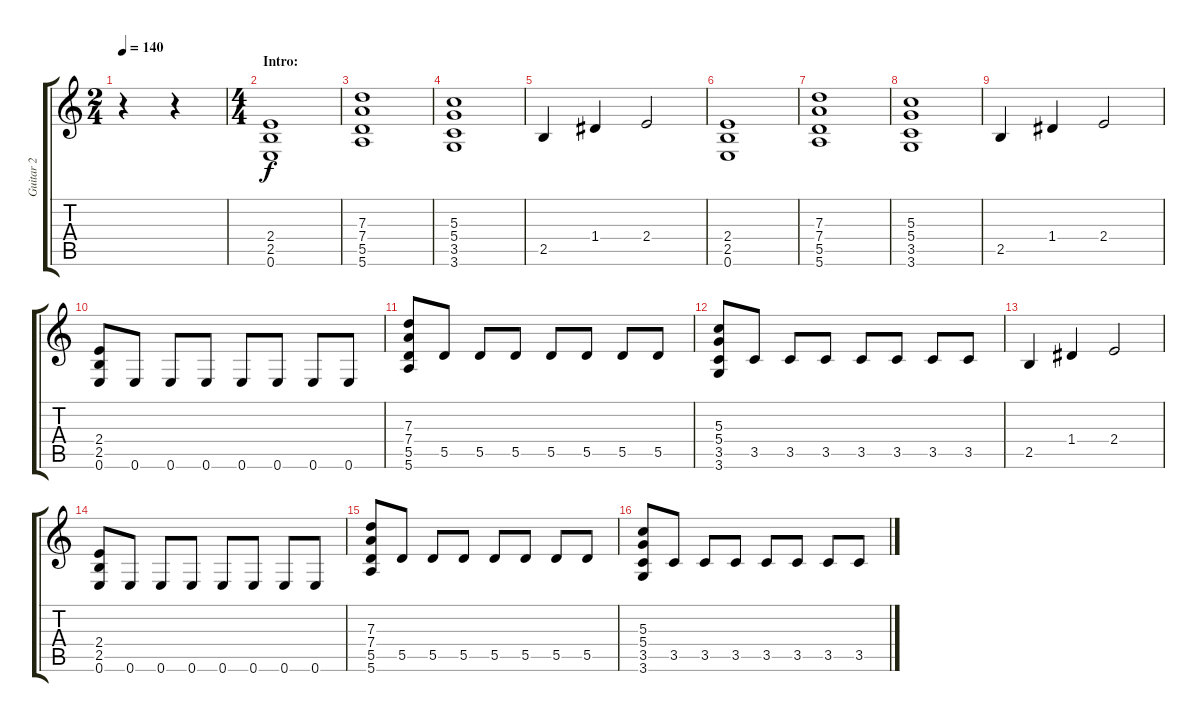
\track ("Guitar 2" "Guitar 2") {instrument distortionguitar}
\staff {score tabs}
\tuning (E4 B3 G3 D3 A2 E2) {hide}
\ts (2 4)
\tempo 140
\clef g2
\ks c
r.4{dy f instrument distortionguitar} r.4 |
\ts (4 4)
\section ("" "Intro:")
(2.4 2.5 0.6).1 |
(7.3 7.4 5.5 5.6).1 |
(5.3 5.4 3.5 3.6).1 |
2.5.4 1.4.4 2.4.2 |
(2.4 2.5 0.6).1 |
(7.3 7.4 5.5 5.6).1 |
(5.3 5.4 3.5 3.6).1 |
2.5.4 1.4.4 2.4.2 |
(2.4 2.5 0.6).8 0.6.8 0.6.8 0.6.8 0.6.8 0.6.8 0.6.8 0.6.8 |
(7.3 7.4 5.5 5.6).8 5.5.8 5.5.8 5.5.8 5.5.8 5.5.8 5.5.8 5.5.8 |
(5.3 5.4 3.5 3.6).8 3.5.8 3.5.8 3.5.8 3.5.8 3.5.8 3.5.8 3.5.8 |
2.5.4 1.4.4 2.4.2 |
(2.4 2.5 0.6).8 0.6.8 0.6.8 0.6.8 0.6.8 0.6.8 0.6.8 0.6.8 |
(7.3 7.4 5.5 5.6).8 5.5.8 5.5.8 5.5.8 5.5.8 5.5.8 5.5.8 5.5.8 |
(5.3 5.4 3.5 3.6).8 3.5.8 3.5.8 3.5.8 3.5.8 3.5.8 3.5.8 3.5.8
